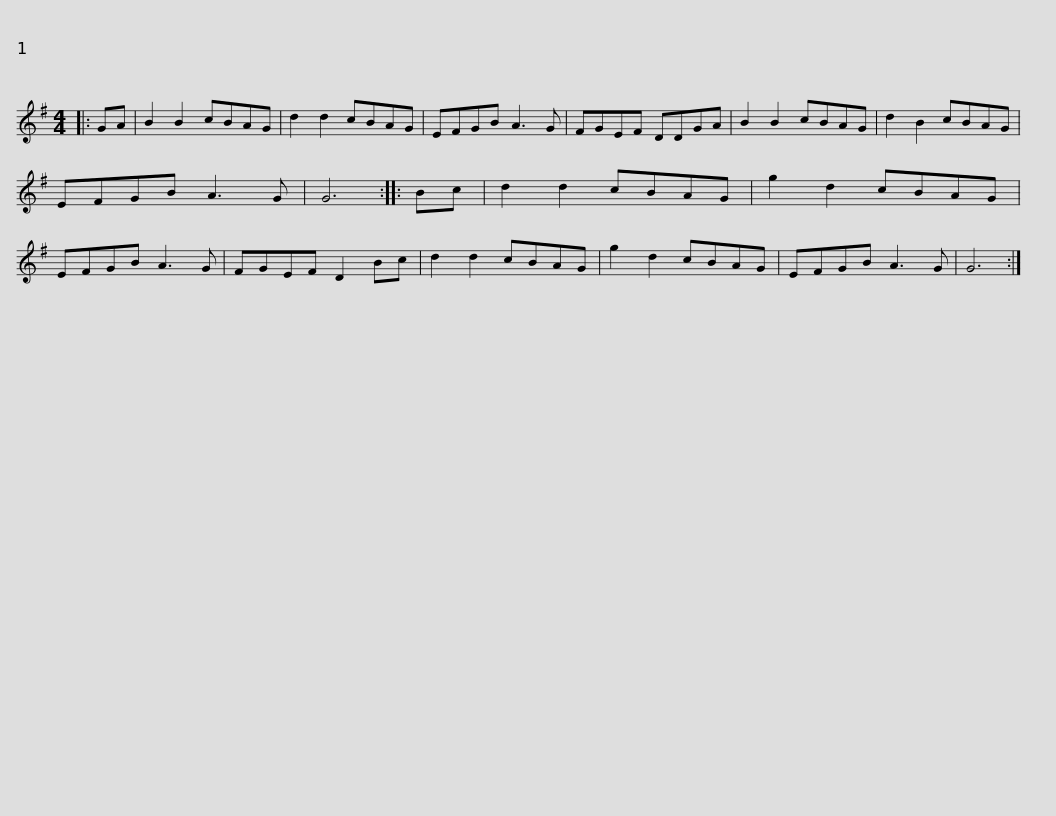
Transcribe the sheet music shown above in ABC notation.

X:1
L:1/8
M:4/4
I:linebreak $
K:G
V:1 treble
V:1
|: GA | B2 B2 cBAG | d2 d2 cBAG | EFGB A3 G | FGEF DDGA | %5
 B2 B2 cBAG | d2 B2 cBAG |$ EFGB A3 G | G6 :: Bc | %10
 d2 d2 cBAG | g2 d2 cBAG | EFGB A3 G | FGEF D2 Bc | d2 d2 cBAG |$ %15
 g2 d2 cBAG | EFGB A3 G | G6 :| %18
